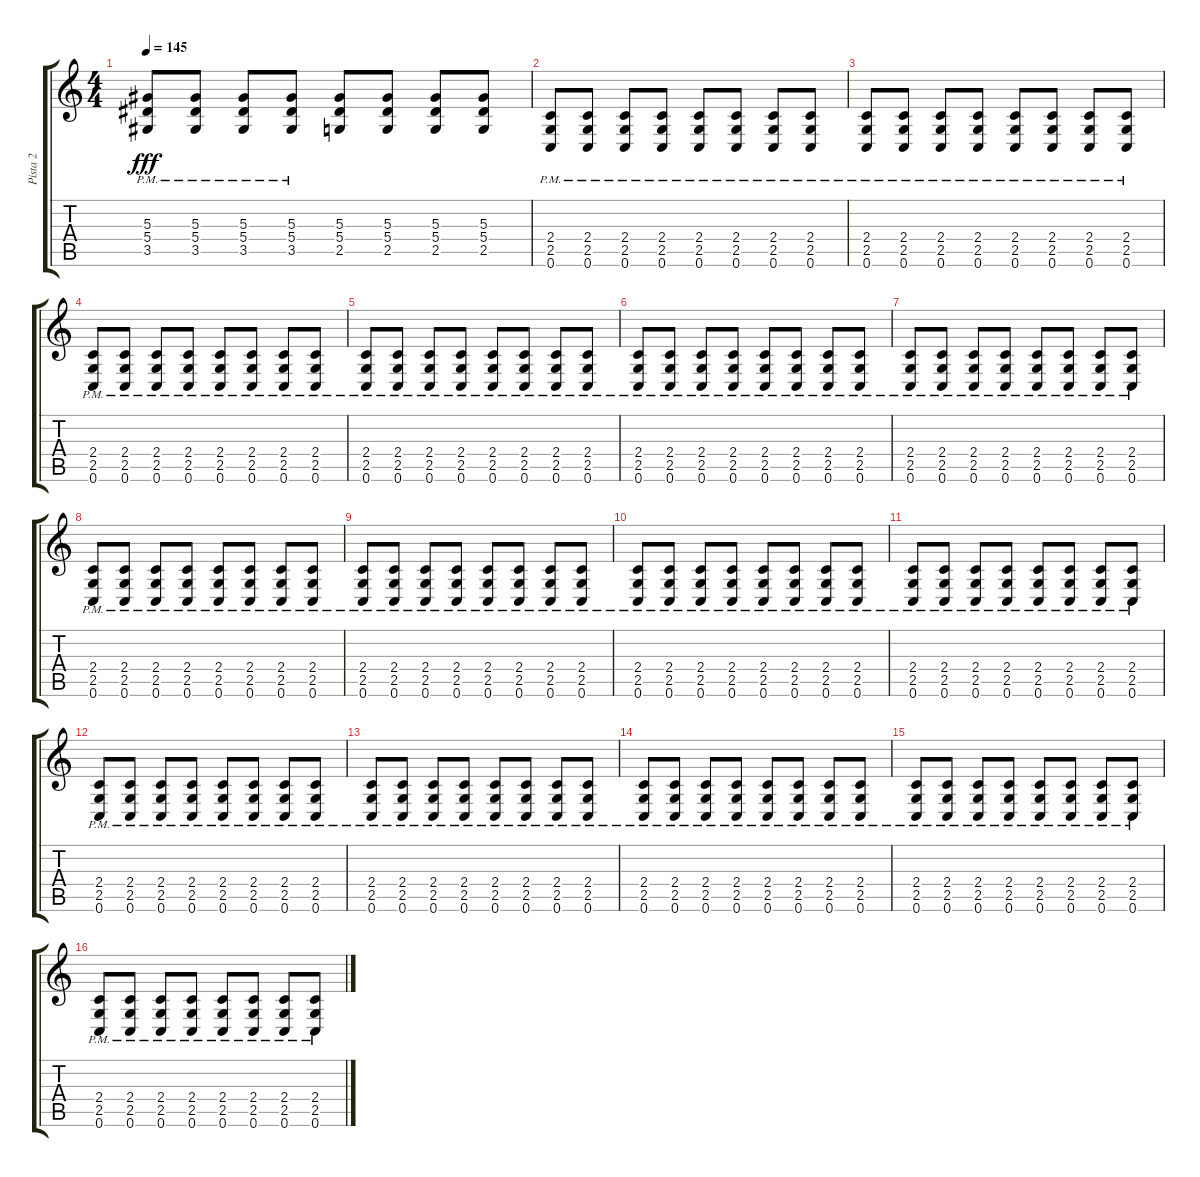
\track ("Pista 2" "Pista 2") {instrument distortionguitar}
\staff {score tabs}
\tuning (C4 G3 Eb3 Bb2 F2 C2) {hide}
\ts (4 4)
\tempo 145
\clef g2
\ks c
(5.3{pm} 5.4{pm} 3.5{pm}).8{dy fff} (5.3{pm} 5.4{pm} 3.5{pm}).8 (5.3{pm} 5.4{pm} 3.5{pm}).8 (5.3{pm} 5.4{pm} 3.5{pm}).8 (5.3 5.4 2.5).8 (5.3 5.4 2.5).8 (5.3 5.4 2.5).8 (5.3 5.4 2.5).8 |
(2.4{pm} 2.5{pm} 0.6{pm}).8 (2.4{pm} 2.5{pm} 0.6{pm}).8 (2.4{pm} 2.5{pm} 0.6{pm}).8 (2.4{pm} 2.5{pm} 0.6{pm}).8 (2.4{pm} 2.5{pm} 0.6{pm}).8 (2.4{pm} 2.5{pm} 0.6{pm}).8 (2.4{pm} 2.5{pm} 0.6{pm}).8 (2.4{pm} 2.5{pm} 0.6{pm}).8 |
(2.4{pm} 2.5{pm} 0.6{pm}).8 (2.4{pm} 2.5{pm} 0.6{pm}).8 (2.4{pm} 2.5{pm} 0.6{pm}).8 (2.4{pm} 2.5{pm} 0.6{pm}).8 (2.4{pm} 2.5{pm} 0.6{pm}).8 (2.4{pm} 2.5{pm} 0.6{pm}).8 (2.4{pm} 2.5{pm} 0.6{pm}).8 (2.4{pm} 2.5{pm} 0.6{pm}).8 |
(2.4{pm} 2.5{pm} 0.6{pm}).8 (2.4{pm} 2.5{pm} 0.6{pm}).8 (2.4{pm} 2.5{pm} 0.6{pm}).8 (2.4{pm} 2.5{pm} 0.6{pm}).8 (2.4{pm} 2.5{pm} 0.6{pm}).8 (2.4{pm} 2.5{pm} 0.6{pm}).8 (2.4{pm} 2.5{pm} 0.6{pm}).8 (2.4{pm} 2.5{pm} 0.6{pm}).8 |
(2.4{pm} 2.5{pm} 0.6{pm}).8 (2.4{pm} 2.5{pm} 0.6{pm}).8 (2.4{pm} 2.5{pm} 0.6{pm}).8 (2.4{pm} 2.5{pm} 0.6{pm}).8 (2.4{pm} 2.5{pm} 0.6{pm}).8 (2.4{pm} 2.5{pm} 0.6{pm}).8 (2.4{pm} 2.5{pm} 0.6{pm}).8 (2.4{pm} 2.5{pm} 0.6{pm}).8 |
(2.4{pm} 2.5{pm} 0.6{pm}).8 (2.4{pm} 2.5{pm} 0.6{pm}).8 (2.4{pm} 2.5{pm} 0.6{pm}).8 (2.4{pm} 2.5{pm} 0.6{pm}).8 (2.4{pm} 2.5{pm} 0.6{pm}).8 (2.4{pm} 2.5{pm} 0.6{pm}).8 (2.4{pm} 2.5{pm} 0.6{pm}).8 (2.4{pm} 2.5{pm} 0.6{pm}).8 |
(2.4{pm} 2.5{pm} 0.6{pm}).8 (2.4{pm} 2.5{pm} 0.6{pm}).8 (2.4{pm} 2.5{pm} 0.6{pm}).8 (2.4{pm} 2.5{pm} 0.6{pm}).8 (2.4{pm} 2.5{pm} 0.6{pm}).8 (2.4{pm} 2.5{pm} 0.6{pm}).8 (2.4{pm} 2.5{pm} 0.6{pm}).8 (2.4{pm} 2.5{pm} 0.6{pm}).8 |
(2.4{pm} 2.5{pm} 0.6{pm}).8 (2.4{pm} 2.5{pm} 0.6{pm}).8 (2.4{pm} 2.5{pm} 0.6{pm}).8 (2.4{pm} 2.5{pm} 0.6{pm}).8 (2.4{pm} 2.5{pm} 0.6{pm}).8 (2.4{pm} 2.5{pm} 0.6{pm}).8 (2.4{pm} 2.5{pm} 0.6{pm}).8 (2.4{pm} 2.5{pm} 0.6{pm}).8 |
(2.4{pm} 2.5{pm} 0.6{pm}).8 (2.4{pm} 2.5{pm} 0.6{pm}).8 (2.4{pm} 2.5{pm} 0.6{pm}).8 (2.4{pm} 2.5{pm} 0.6{pm}).8 (2.4{pm} 2.5{pm} 0.6{pm}).8 (2.4{pm} 2.5{pm} 0.6{pm}).8 (2.4{pm} 2.5{pm} 0.6{pm}).8 (2.4{pm} 2.5{pm} 0.6{pm}).8 |
(2.4{pm} 2.5{pm} 0.6{pm}).8 (2.4{pm} 2.5{pm} 0.6{pm}).8 (2.4{pm} 2.5{pm} 0.6{pm}).8 (2.4{pm} 2.5{pm} 0.6{pm}).8 (2.4{pm} 2.5{pm} 0.6{pm}).8 (2.4{pm} 2.5{pm} 0.6{pm}).8 (2.4{pm} 2.5{pm} 0.6{pm}).8 (2.4{pm} 2.5{pm} 0.6{pm}).8 |
(2.4{pm} 2.5{pm} 0.6{pm}).8 (2.4{pm} 2.5{pm} 0.6{pm}).8 (2.4{pm} 2.5{pm} 0.6{pm}).8 (2.4{pm} 2.5{pm} 0.6{pm}).8 (2.4{pm} 2.5{pm} 0.6{pm}).8 (2.4{pm} 2.5{pm} 0.6{pm}).8 (2.4{pm} 2.5{pm} 0.6{pm}).8 (2.4{pm} 2.5{pm} 0.6{pm}).8 |
(2.4{pm} 2.5{pm} 0.6{pm}).8 (2.4{pm} 2.5{pm} 0.6{pm}).8 (2.4{pm} 2.5{pm} 0.6{pm}).8 (2.4{pm} 2.5{pm} 0.6{pm}).8 (2.4{pm} 2.5{pm} 0.6{pm}).8 (2.4{pm} 2.5{pm} 0.6{pm}).8 (2.4{pm} 2.5{pm} 0.6{pm}).8 (2.4{pm} 2.5{pm} 0.6{pm}).8 |
(2.4{pm} 2.5{pm} 0.6{pm}).8 (2.4{pm} 2.5{pm} 0.6{pm}).8 (2.4{pm} 2.5{pm} 0.6{pm}).8 (2.4{pm} 2.5{pm} 0.6{pm}).8 (2.4{pm} 2.5{pm} 0.6{pm}).8 (2.4{pm} 2.5{pm} 0.6{pm}).8 (2.4{pm} 2.5{pm} 0.6{pm}).8 (2.4{pm} 2.5{pm} 0.6{pm}).8 |
(2.4{pm} 2.5{pm} 0.6{pm}).8 (2.4{pm} 2.5{pm} 0.6{pm}).8 (2.4{pm} 2.5{pm} 0.6{pm}).8 (2.4{pm} 2.5{pm} 0.6{pm}).8 (2.4{pm} 2.5{pm} 0.6{pm}).8 (2.4{pm} 2.5{pm} 0.6{pm}).8 (2.4{pm} 2.5{pm} 0.6{pm}).8 (2.4{pm} 2.5{pm} 0.6{pm}).8 |
(2.4{pm} 2.5{pm} 0.6{pm}).8 (2.4{pm} 2.5{pm} 0.6{pm}).8 (2.4{pm} 2.5{pm} 0.6{pm}).8 (2.4{pm} 2.5{pm} 0.6{pm}).8 (2.4{pm} 2.5{pm} 0.6{pm}).8 (2.4{pm} 2.5{pm} 0.6{pm}).8 (2.4{pm} 2.5{pm} 0.6{pm}).8 (2.4{pm} 2.5{pm} 0.6{pm}).8 |
(2.4{pm} 2.5{pm} 0.6{pm}).8 (2.4{pm} 2.5{pm} 0.6{pm}).8 (2.4{pm} 2.5{pm} 0.6{pm}).8 (2.4{pm} 2.5{pm} 0.6{pm}).8 (2.4{pm} 2.5{pm} 0.6{pm}).8 (2.4{pm} 2.5{pm} 0.6{pm}).8 (2.4{pm} 2.5{pm} 0.6{pm}).8 (2.4{pm} 2.5{pm} 0.6{pm}).8
